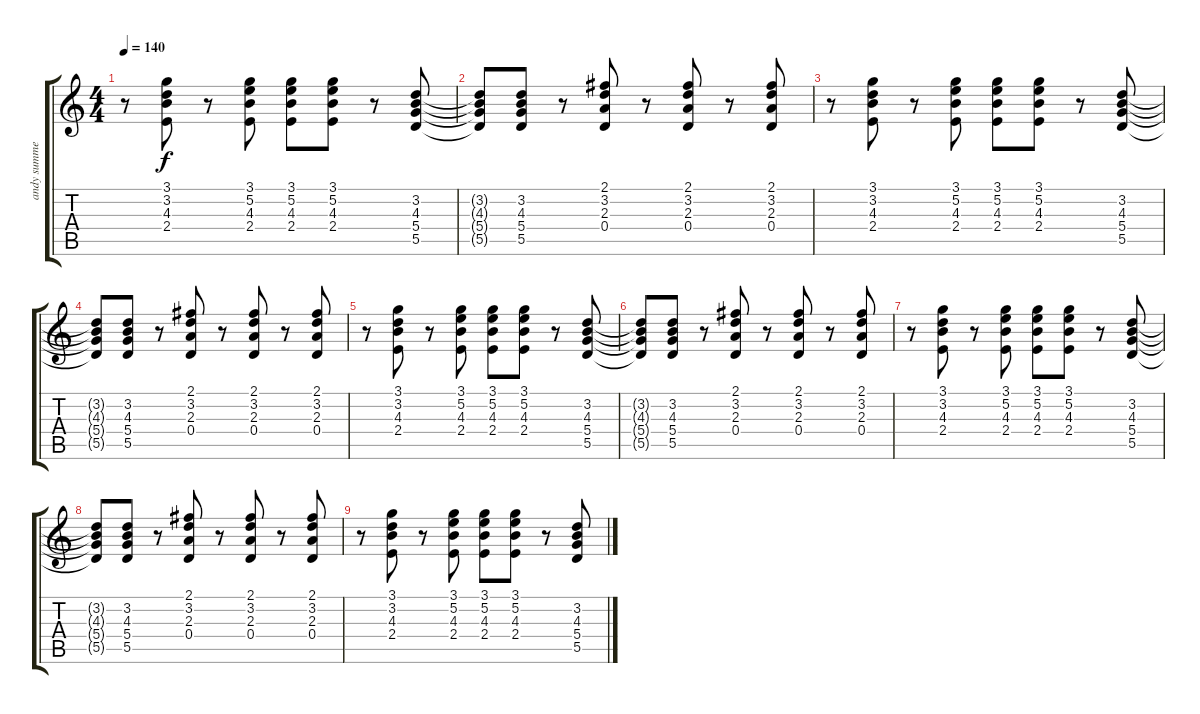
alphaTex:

\track ("andy summers" "andy summe") {instrument electricguitarclean}
\staff {score tabs}
\tuning (E4 B3 G3 D3 A2 E2) {hide}
\ts (4 4)
\tempo 140
\clef g2
\ks c
r.8{dy f} (3.1 3.2 4.3 2.4).8 r.8 (3.1 5.2 4.3 2.4).8 (3.1 5.2 4.3 2.4).8 (3.1 5.2 4.3 2.4).8 r.8 (3.2 4.3 5.4 5.5).8 |
(3.2{t} 4.3{t} 5.4{t} 5.5{t}).8{volume 8} (3.2 4.3 5.4 5.5).8 r.8 (2.1 3.2 2.3 0.4).8 r.8 (2.1 3.2 2.3 0.4).8 r.8 (2.1 3.2 2.3 0.4).8 |
r.8 (3.1 3.2 4.3 2.4).8 r.8 (3.1 5.2 4.3 2.4).8 (3.1 5.2 4.3 2.4).8 (3.1 5.2 4.3 2.4).8 r.8 (3.2 4.3 5.4 5.5).8 |
(3.2{t} 4.3{t} 5.4{t} 5.5{t}).8 (3.2 4.3 5.4 5.5).8 r.8 (2.1 3.2 2.3 0.4).8 r.8 (2.1 3.2 2.3 0.4).8 r.8 (2.1 3.2 2.3 0.4).8 |
r.8 (3.1 3.2 4.3 2.4).8 r.8 (3.1 5.2 4.3 2.4).8 (3.1 5.2 4.3 2.4).8 (3.1 5.2 4.3 2.4).8 r.8 (3.2 4.3 5.4 5.5).8 |
(3.2{t} 4.3{t} 5.4{t} 5.5{t}).8{volume 0} (3.2 4.3 5.4 5.5).8 r.8 (2.1 3.2 2.3 0.4).8 r.8 (2.1 3.2 2.3 0.4).8 r.8 (2.1 3.2 2.3 0.4).8 |
r.8 (3.1 3.2 4.3 2.4).8 r.8 (3.1 5.2 4.3 2.4).8 (3.1 5.2 4.3 2.4).8 (3.1 5.2 4.3 2.4).8 r.8 (3.2 4.3 5.4 5.5).8 |
(3.2{t} 4.3{t} 5.4{t} 5.5{t}).8 (3.2 4.3 5.4 5.5).8 r.8 (2.1 3.2 2.3 0.4).8 r.8 (2.1 3.2 2.3 0.4).8 r.8 (2.1 3.2 2.3 0.4).8 |
r.8 (3.1 3.2 4.3 2.4).8 r.8 (3.1 5.2 4.3 2.4).8 (3.1 5.2 4.3 2.4).8 (3.1 5.2 4.3 2.4).8 r.8 (3.2 4.3 5.4 5.5).8
